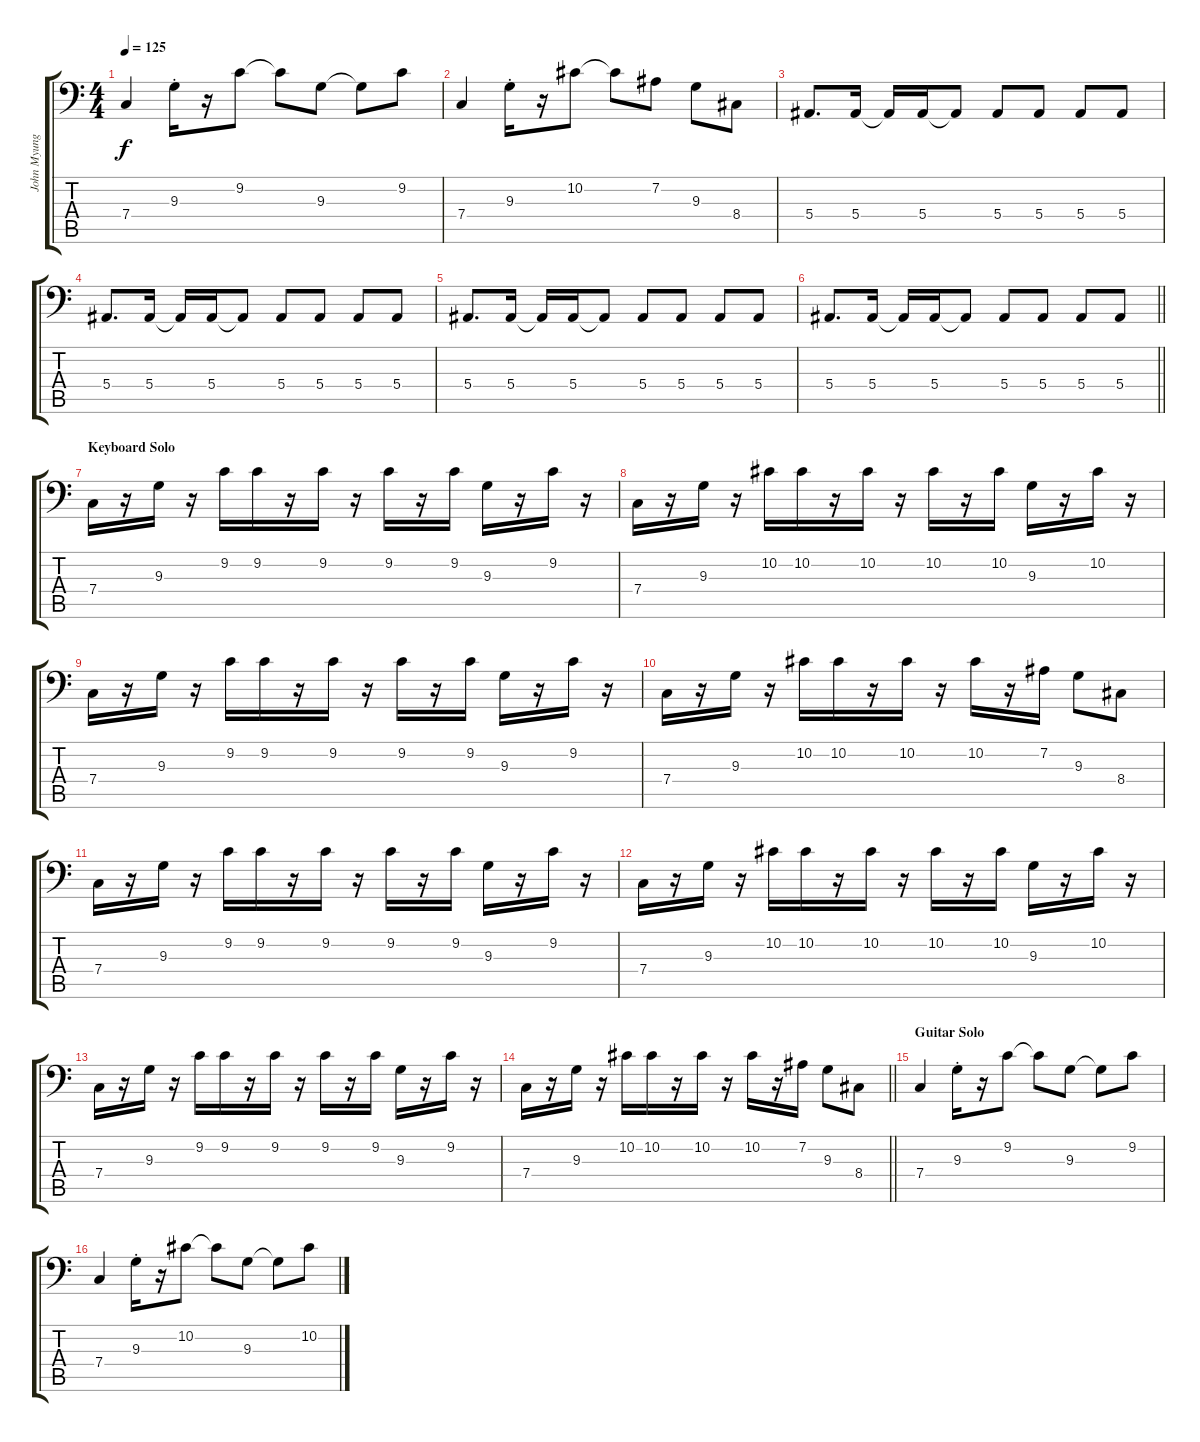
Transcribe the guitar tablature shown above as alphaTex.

\track ("John Myung" "John Myung") {instrument electricbassfinger}
\staff {score tabs}
\tuning (Ab2 Eb2 Bb1 F1 C1 B0) {hide}
\ts (4 4)
\tempo 125
\clef f4
\ks c
7.4.4{dy f} 9.3{st}.16 r.16 9.2.8 9.2{t}.8 9.3.8 9.3{t}.8 9.2.8 |
7.4.4 9.3{st}.16 r.16 10.2.8 10.2{t}.8 7.2.8 9.3.8 8.4.8 |
5.4.8{d} 5.4.16 5.4{t}.16 5.4.16 5.4{t}.8 5.4.8 5.4.8 5.4.8 5.4.8 |
5.4.8{d} 5.4.16 5.4{t}.16 5.4.16 5.4{t}.8 5.4.8 5.4.8 5.4.8 5.4.8 |
5.4.8{d} 5.4.16 5.4{t}.16 5.4.16 5.4{t}.8 5.4.8 5.4.8 5.4.8 5.4.8 |
\barLineRight lightlight
5.4.8{d} 5.4.16 5.4{t}.16 5.4.16 5.4{t}.8 5.4.8 5.4.8 5.4.8 5.4.8 |
\section ("" "Keyboard Solo")
7.4.16 r.16 9.3.16 r.16 9.2.16 9.2.16 r.16 9.2.16 r.16 9.2.16 r.16 9.2.16 9.3.16 r.16 9.2.16 r.16 |
7.4.16 r.16 9.3.16 r.16 10.2.16 10.2.16 r.16 10.2.16 r.16 10.2.16 r.16 10.2.16 9.3.16 r.16 10.2.16 r.16 |
7.4.16 r.16 9.3.16 r.16 9.2.16 9.2.16 r.16 9.2.16 r.16 9.2.16 r.16 9.2.16 9.3.16 r.16 9.2.16 r.16 |
7.4.16 r.16 9.3.16 r.16 10.2.16 10.2.16 r.16 10.2.16 r.16 10.2.16 r.16 7.2.16 9.3.8 8.4.8 |
7.4.16 r.16 9.3.16 r.16 9.2.16 9.2.16 r.16 9.2.16 r.16 9.2.16 r.16 9.2.16 9.3.16 r.16 9.2.16 r.16 |
7.4.16 r.16 9.3.16 r.16 10.2.16 10.2.16 r.16 10.2.16 r.16 10.2.16 r.16 10.2.16 9.3.16 r.16 10.2.16 r.16 |
7.4.16 r.16 9.3.16 r.16 9.2.16 9.2.16 r.16 9.2.16 r.16 9.2.16 r.16 9.2.16 9.3.16 r.16 9.2.16 r.16 |
\barLineRight lightlight
7.4.16 r.16 9.3.16 r.16 10.2.16 10.2.16 r.16 10.2.16 r.16 10.2.16 r.16 7.2.16 9.3.8 8.4.8 |
\section ("" "Guitar Solo")
7.4.4 9.3{st}.16 r.16 9.2.8 9.2{t}.8 9.3.8 9.3{t}.8 9.2.8 |
7.4.4 9.3{st}.16 r.16 10.2.8 10.2{t}.8 9.3.8 9.3{t}.8 10.2.8
